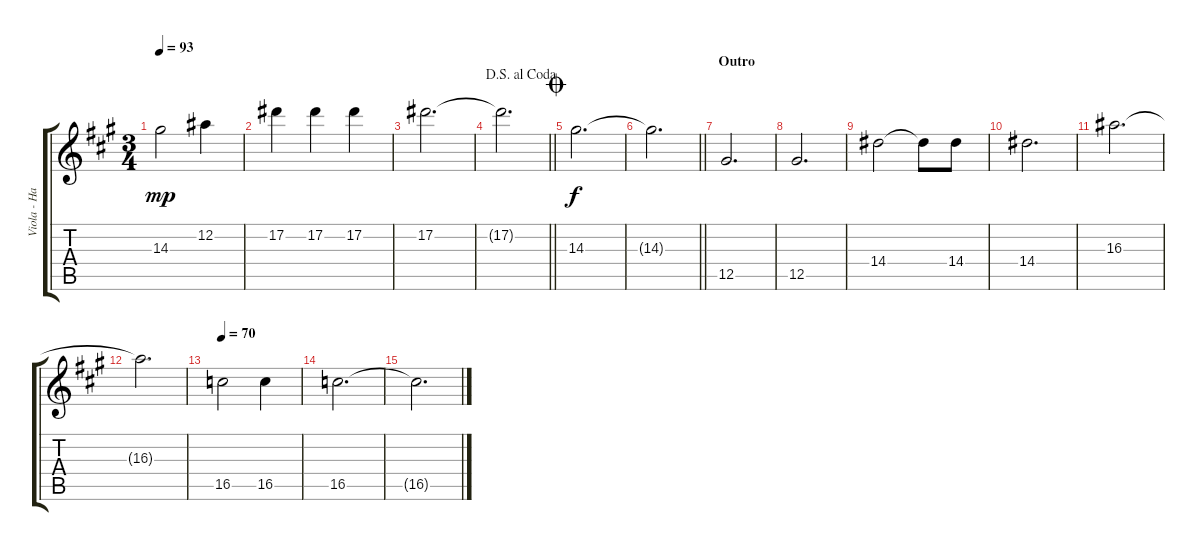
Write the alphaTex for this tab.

\track ("Viola - Hamiltone" "Viola - Ha") {instrument overdrivenguitar}
\staff {score tabs}
\tuning (Eb4 Bb3 Gb3 Db3 Ab2 Eb2) {hide}
\ts (3 4)
\tempo 93
\clef g2
\ks a
14.3.2{dy mp} 12.2.4 |
17.2.4 17.2.4 17.2.4 |
17.2.2{d} |
\jump dalsegnoalcoda
\barLineRight lightlight
17.2{t}.2{d} |
\jump coda
14.3.2{d dy f} |
\barLineRight lightlight
14.3{t}.2{d} |
\section ("" "Outro")
12.5.2{d} |
12.5.2{d} |
14.4.2 14.4{t}.8 14.4.8 |
14.4.2{d} |
16.3.2{d} |
16.3{t}.2{d} |
\tempo 70
16.5.2 16.5.4 |
16.5.2{d} |
16.5{t}.2{d}
